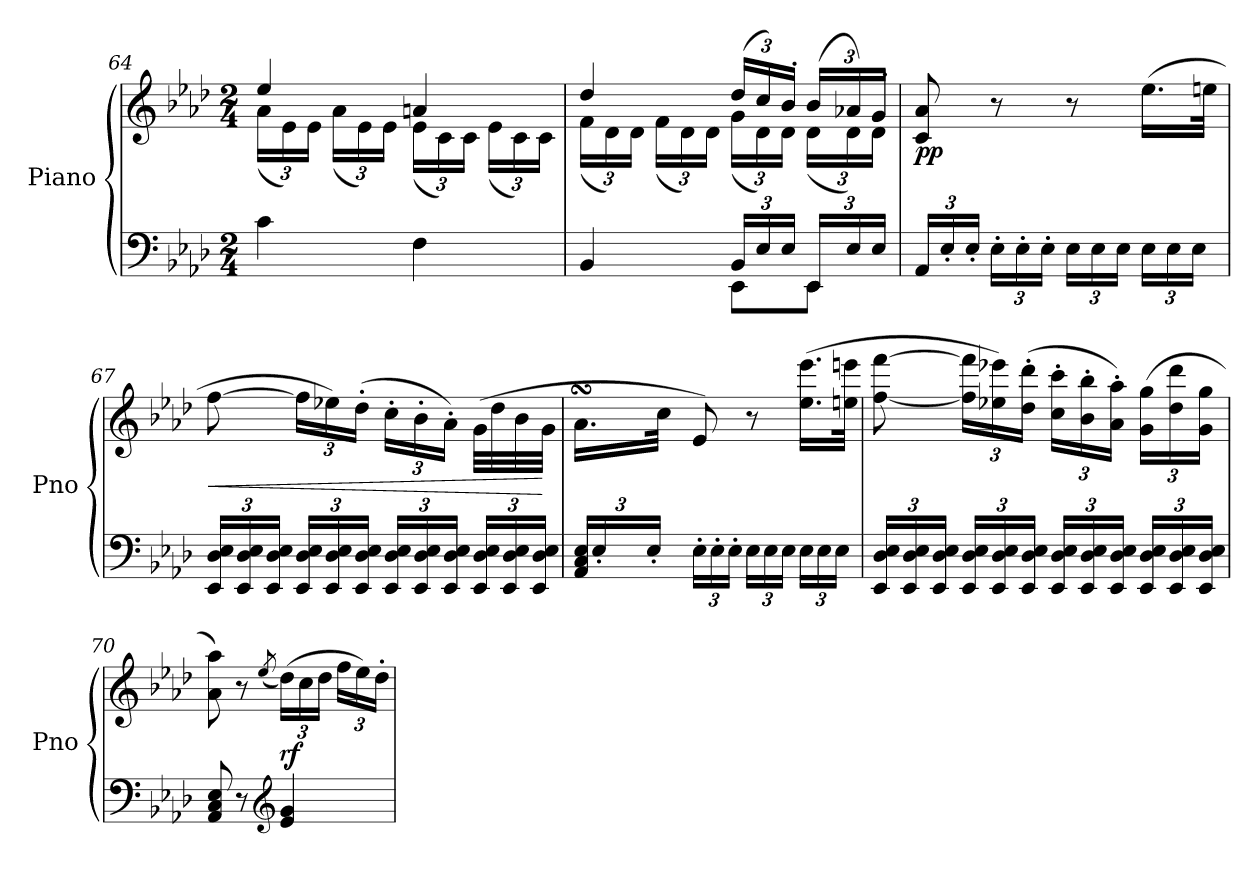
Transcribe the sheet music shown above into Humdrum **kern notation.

**kern	**kern	**dynam
*part1	*part1	*part1
*staff2	*staff1	*staff1/2
*I"Piano	*	*
*I'Pno	*	*
*clefF4	*clefG2	*
*k[b-e-a-d-]	*k[b-e-a-d-]	*
*A-:	*A-:	*
*M2/4	*M2/4	*
=64	=64	=64
*	*^	*
*	*	*Xbrackettup	*
4c\	4ee-/	(24a-\LL	.
.	.	24e-\)	.
.	.	24e-\JJ	.
.	.	(24a-\LL	.
.	.	24e-\)	.
.	.	24e-\JJ	.
4F\	4an/	(24e-\LL	.
.	.	24c\)	.
.	.	24c\JJ	.
.	.	(24e-\LL	.
.	.	24c\)	.
.	.	24c\JJ	.
!!LO:LB:g=z	!!
=65	=65	=65	=65
*^	*	*	*
4BB-/	4ryy	4dd-/	(24f\LL	.
.	.	.	24d-\)	.
.	.	.	24d-\JJ	.
.	.	.	(24f\LL	.
.	.	.	24d-\)	.
.	.	.	24d-\JJ	.
*Xbrackettup	*	*	*	*
24BB-/LL	8EE-\L	(24dd-/LL	(24g\LL	.
24E-/	.	24cc/)	24d-\)	.
24E-/JJ	.	24b-'/JJ	24d-\JJ	.
24EE-/LL	8EE-\J	(24b-/LL	(24d-\LL	.
24E-/	.	24a-X/)	24d-\)	.
24E-/JJ	.	24g'/JJ	24d-\JJ	.
*v	*v	*	*	*
=66	=66	=66	=66
!	!	!	!LO:DY:b
*	*v	*v	*
24AA-/LL	8c/ 8a-/	pp
24E-'/	.	.
24E-'/JJ	.	.
24E-'\LL	8r	.
24E-'\	.	.
24E-'\JJ	.	.
24E-\LL	8r	.
24E-\	.	.
24E-\JJ	.	.
24E-\LL	(16.ee-\LL	.
24E-\	.	.
24E-\JJ	.	.
.	32een\JJk	.
=67	=67	=67
!	!	!LO:HP:b
24EE-/ 24D-/ 24E-/LL	[8ff\	<
24EE-/ 24D-/ 24E-/	.	.
24EE-/ 24D-/ 24E-/JJ	.	.
24EE-/ 24D-/ 24E-/LL	24ff\LL]	.
24EE-/ 24D-/ 24E-/	24ee-X\)	.
24EE-/ 24D-/ 24E-/JJ	(24dd-'\JJ	.
24EE-/ 24D-/ 24E-/LL	24cc'\LL	.
24EE-/ 24D-/ 24E-/	24b-'\	.
24EE-/ 24D-/ 24E-/JJ	24a-'\JJ)	.
24EE-/ 24D-/ 24E-/LL	(32g\LLL	.
.	32dd-\	.
24EE-/ 24D-/ 24E-/	.	.
.	32b-\	.
24EE-/ 24D-/ 24E-/JJ	.	.
.	32g\JJJ	[
!!LO:PB:g=z
=68	=68	=68
*	*^	*
24AA-/ 24C/ 24E-/LL	16.a-sSSs\LL	32.a-yy	.
24E-'/	.	.	.
*	*	*brackettup	*
.	.	96b-yy	.
.	.	96a-yy	.
.	.	32gyy	.
24E-'/JJ	.	.	.
.	32cc\JJk	.	.
.	.	96a-yy	.
.	.	32ryy	.
24E-'\LL	8e-/)	.	.
.	.	8ryy	.
24E-'\	.	.	.
24E-'\JJ	.	.	.
24E-\LL	8r	.	.
.	.	4ryy	.
24E-\	.	.	.
24E-\JJ	.	.	.
24E-\LL	(16.ee-\ 16.eee-\LL	.	.
24E-\	.	.	.
24E-\JJ	.	.	.
.	32een\ 32eeen\JJk	.	.
64ryy	64ryy	.	.
*	*v	*v	*
=69	=69	=69
24EE-/ 24D-/ 24E-/LL	[8ff\ [8fff\	.
24EE-/ 24D-/ 24E-/	.	.
24EE-/ 24D-/ 24E-/JJ	.	.
*	*Xbrackettup	*
24EE-/ 24D-/ 24E-/LL	24ff\] 24fff\]LL	.
24EE-/ 24D-/ 24E-/	24ee-X\ 24eee-X\)	.
24EE-/ 24D-/ 24E-/JJ	(24dd-\' 24ddd-\'JJ	.
24EE-/ 24D-/ 24E-/LL	24cc\' 24ccc\'LL	.
24EE-/ 24D-/ 24E-/	24b-\' 24bb-\'	.
24EE-/ 24D-/ 24E-/JJ	24a-\' 24aa-\'JJ)	.
24EE-/ 24D-/ 24E-/LL	(24g\ 24gg\LL	.
24EE-/ 24D-/ 24E-/	24dd-\ 24ddd-\	.
24EE-/ 24D-/ 24E-/JJ	24g\ 24gg\JJ	.
=70	=70	=70
8AA-/ 8C/ 8E-/	8a-\ 8aa-\)	.
8r	8r	.
*clefG2	*	*
.	(8qee-/	.
!	!	!LO:DY:b
4e-/ 4g/	(24dd-\LL)	rf
.	24cc\	.
.	24dd-\JJ	.
.	24ff\LL	.
.	24ee-\)	.
.	24dd-'\JJ	.
=	=	=
*-	*-	*-
